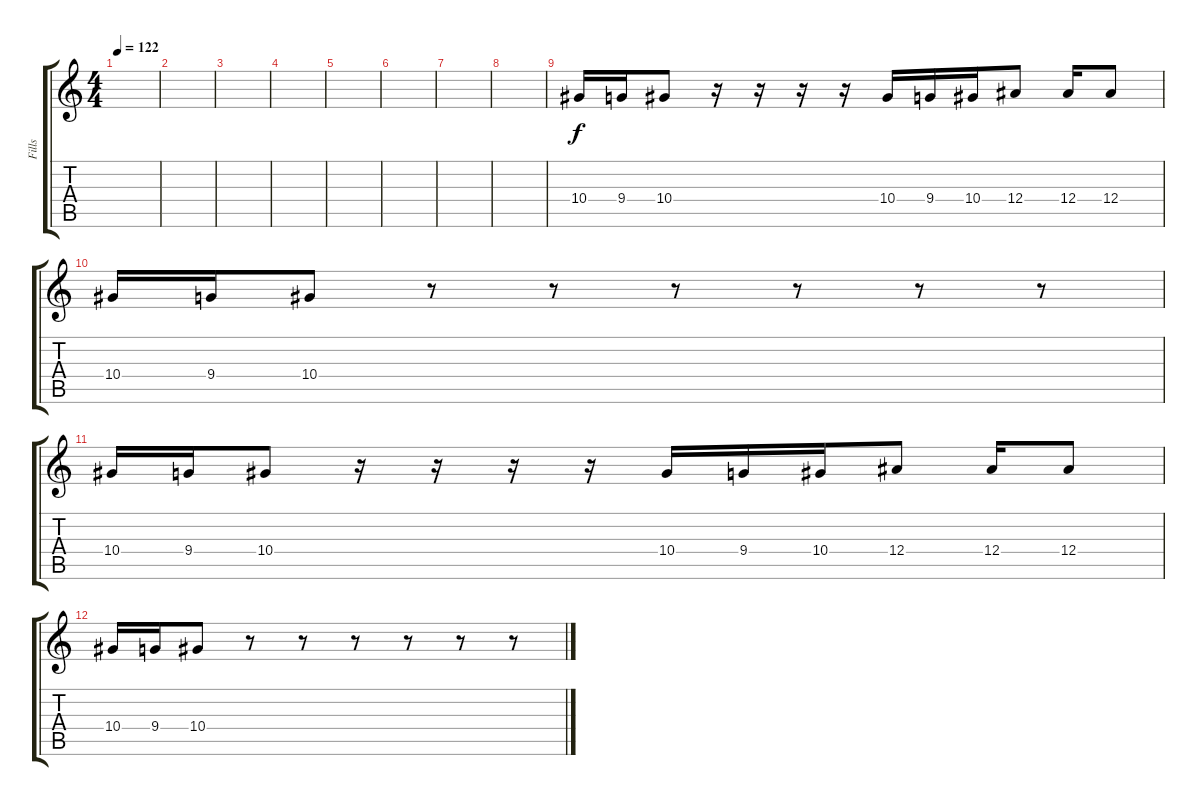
\track ("Fills" "Fills") {instrument distortionguitar}
\staff {score tabs}
\tuning (C4 G3 Eb3 Bb2 F2 C2) {hide}
\ts (4 4)
\tempo 122
\clef g2
\ks c
|
|
|
|
|
|
|
|
10.4.16 9.4.16 10.4.8 r.16 r.16 r.16 r.16 10.4.16 9.4.16 10.4.16 12.4.8 12.4.16 12.4.8 |
10.4.16 9.4.16 10.4.8 r.8 r.8 r.8 r.8 r.8 r.8 |
10.4.16 9.4.16 10.4.8 r.16 r.16 r.16 r.16 10.4.16 9.4.16 10.4.16 12.4.8 12.4.16 12.4.8 |
10.4.16 9.4.16 10.4.8 r.8 r.8 r.8 r.8 r.8 r.8
